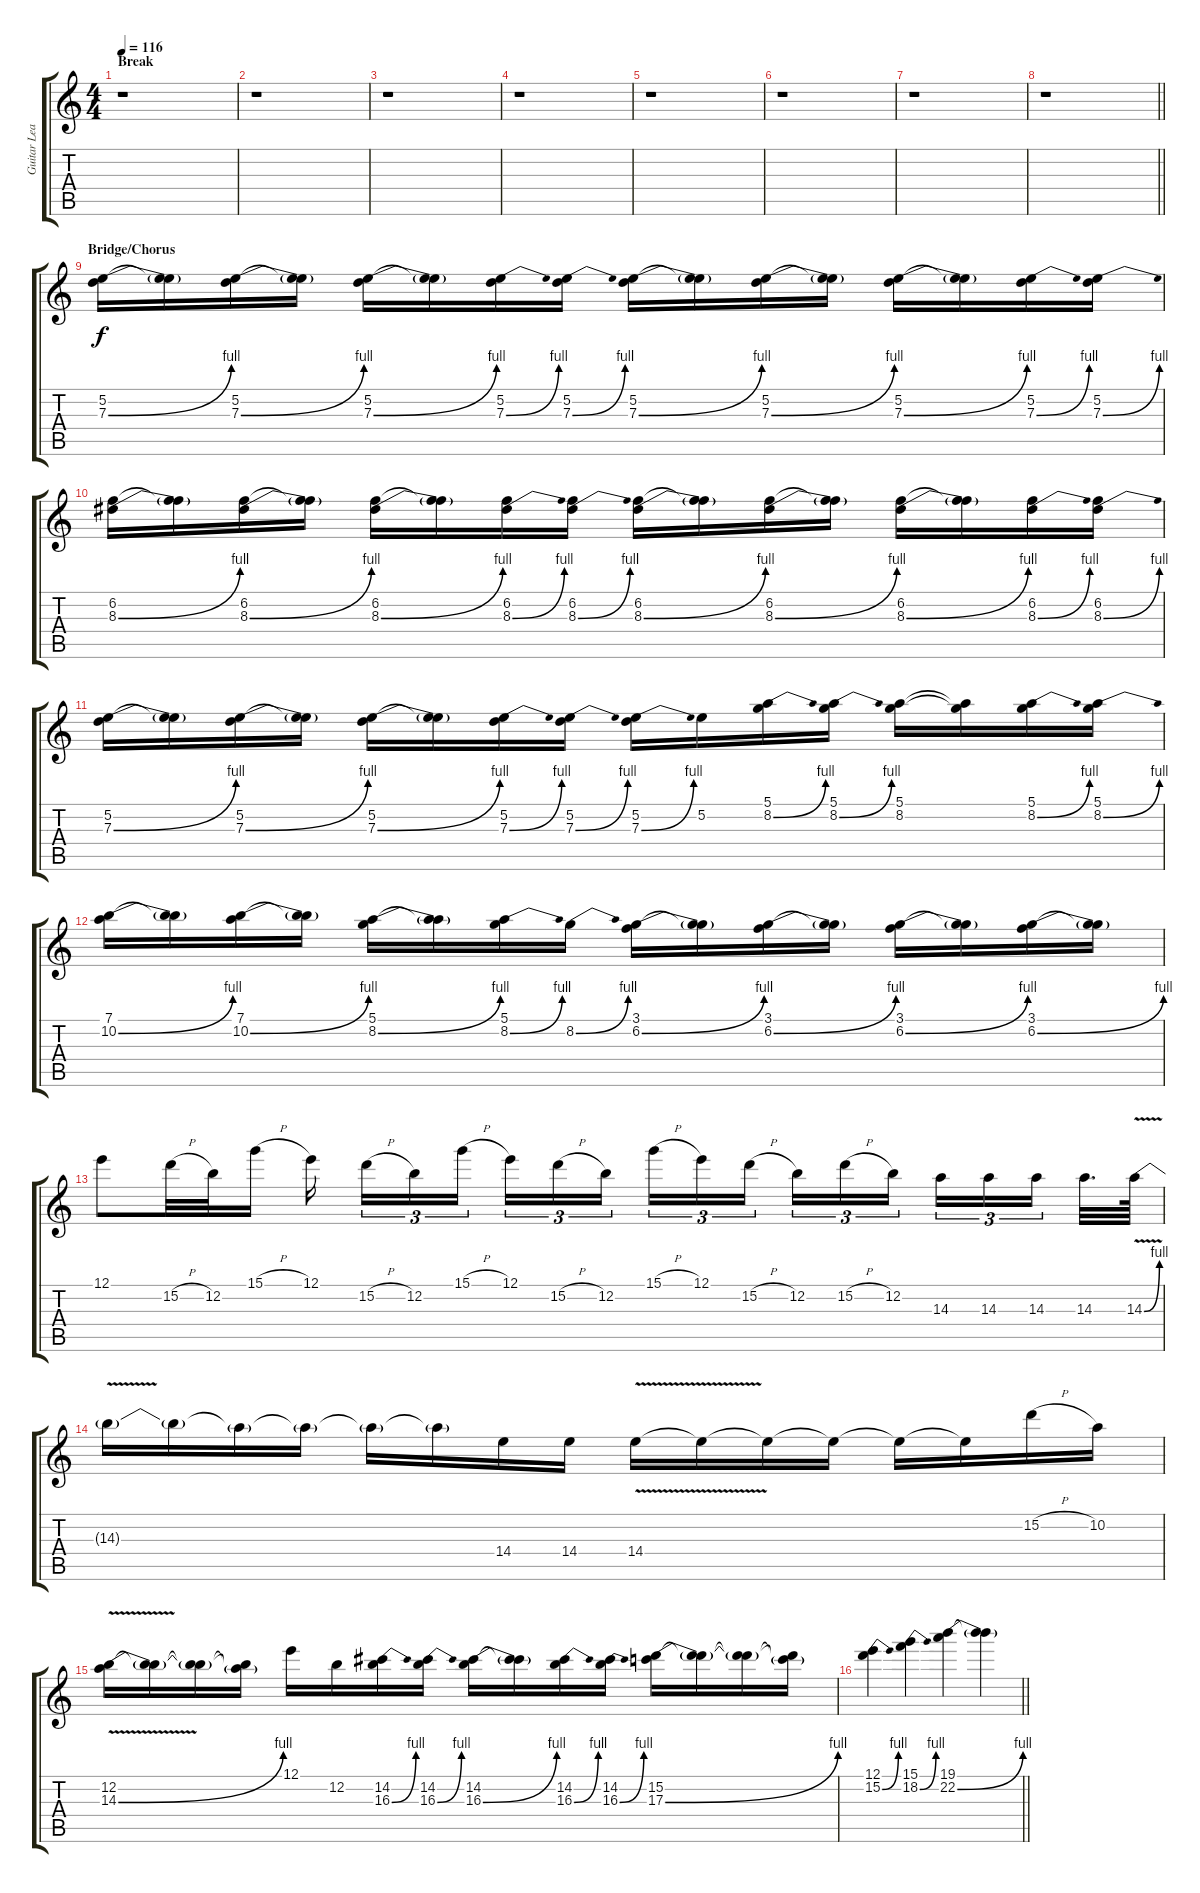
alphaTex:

\track ("Guitar Lead" "Guitar Lea") {instrument distortionguitar}
\staff {score tabs}
\tuning (E4 B3 G3 D3 A2 E2) {hide}
\ts (4 4)
\section ("" "Break")
\tempo 116
\clef g2
\ks c
r.1{dy f} |
r.1 |
r.1 |
r.1 |
r.1 |
r.1 |
r.1 |
\barLineRight lightlight
r.1 |
\section ("" "Bridge/Chorus")
(5.2 7.3{be (bend 0 0 60 4)}).16 (5.2{t} 7.3{t}).16 (5.2 7.3{be (bend 0 0 60 4)}).16 (5.2{t} 7.3{t}).16 (5.2 7.3{be (bend 0 0 60 4)}).16 (5.2{t} 7.3{t}).16 (5.2 7.3{be (bend 0 0 60 4)}).16 (5.2 7.3{be (bend 0 0 60 4)}).16 (5.2 7.3{be (bend 0 0 60 4)}).16 (5.2{t} 7.3{t}).16 (5.2 7.3{be (bend 0 0 60 4)}).16 (5.2{t} 7.3{t}).16 (5.2 7.3{be (bend 0 0 60 4)}).16 (5.2{t} 7.3{t}).16 (5.2 7.3{be (bend 0 0 60 4)}).16 (5.2 7.3{be (bend 0 0 60 4)}).16 |
(6.2 8.3{be (bend 0 0 60 4)}).16 (6.2{t} 8.3{t}).16 (6.2 8.3{be (bend 0 0 60 4)}).16 (6.2{t} 8.3{t}).16 (6.2 8.3{be (bend 0 0 60 4)}).16 (6.2{t} 8.3{t}).16 (6.2 8.3{be (bend 0 0 60 4)}).16 (6.2 8.3{be (bend 0 0 60 4)}).16 (6.2 8.3{be (bend 0 0 60 4)}).16 (6.2{t} 8.3{t}).16 (6.2 8.3{be (bend 0 0 60 4)}).16 (6.2{t} 8.3{t}).16 (6.2 8.3{be (bend 0 0 60 4)}).16 (6.2{t} 8.3{t}).16 (6.2 8.3{be (bend 0 0 60 4)}).16 (6.2 8.3{be (bend 0 0 60 4)}).16 |
(5.2 7.3{be (bend 0 0 60 4)}).16 (5.2{t} 7.3{t}).16 (5.2 7.3{be (bend 0 0 60 4)}).16 (5.2{t} 7.3{t}).16 (5.2 7.3{be (bend 0 0 60 4)}).16 (5.2{t} 7.3{t}).16 (5.2 7.3{be (bend 0 0 60 4)}).16 (5.2 7.3{be (bend 0 0 60 4)}).16 (5.2 7.3{be (bend 0 0 60 4)}).16 5.2.16 (5.1 8.2{be (bend 0 0 60 4)}).16 (5.1 8.2{be (bend 0 0 60 4)}).16 (5.1 8.2).16 (5.1{t} 8.2{t}).16 (5.1 8.2{be (bend 0 0 60 4)}).16 (5.1 8.2{be (bend 0 0 60 4)}).16 |
(7.1 10.2{be (bend 0 0 60 4)}).16 (7.1{t} 10.2{t}).16 (7.1 10.2{be (bend 0 0 60 4)}).16 (7.1{t} 10.2{t}).16 (5.1 8.2{be (bend 0 0 60 4)}).16 (5.1{t} 8.2{t}).16 (5.1 8.2{be (bend 0 0 60 4)}).16 8.2{be (bend 0 0 60 4)}.16 (3.1 6.2{be (bend 0 0 60 4)}).16 (3.1{t} 6.2{t}).16 (3.1 6.2{be (bend 0 0 60 4)}).16 (3.1{t} 6.2{t}).16 (3.1 6.2{be (bend 0 0 60 4)}).16 (3.1{t} 6.2{t}).16 (3.1 6.2{be (bend 0 0 60 4)}).16 (3.1{t} 6.2{t}).16 |
12.1.8 15.2{h}.32 12.2.32 15.1{h}.16 12.1.16{beam splitsecondary} 15.2{h}.16{tu (3 2)} 12.2.16{tu (3 2)} 15.1{h}.16{tu (3 2) beam splitsecondary} 12.1.16{tu (3 2)} 15.2{h}.16{tu (3 2)} 12.2.16{tu (3 2) beam splitsecondary} 15.1{h}.16{tu (3 2)} 12.1.16{tu (3 2)} 15.2{h}.16{tu (3 2) beam splitsecondary} 12.2.16{tu (3 2)} 15.2{h}.16{tu (3 2)} 12.2.16{tu (3 2) beam splitsecondary} 14.3.16{tu (3 2)} 14.3.16{tu (3 2)} 14.3.16{tu (3 2) beam splitsecondary} 14.3.32{d} 14.3{be (bend 0 0 60 4) v}.64 |
14.3{t}.16 14.3{t}.16 14.3{t}.16 14.3{t}.16 14.3{t}.16 14.3{t}.16 14.4.16 14.4.16 14.4{v}.16 14.4{t}.16 14.4{t}.16 14.4{t}.16 14.4{t}.16 14.4{t}.16 15.2{h}.16 10.2.16 |
(12.2{v} 14.3{be (bend 0 0 60 4) v}).16 (12.2{t} 14.3{t}).16 (12.2{t} 14.3{t}).16 (12.2{t} 14.3{t}).16 12.1.16 12.2.16 (14.2 16.3{be (bend 0 0 60 4)}).16 (14.2 16.3{be (bend 0 0 60 4)}).16 (14.2 16.3{be (bend 0 0 60 4)}).16 (14.2{t} 16.3{t}).16 (14.2 16.3{be (bend 0 0 60 4)}).16 (14.2 16.3{be (bend 0 0 60 4)}).16 (15.2 17.3{be (bend 0 0 60 4)}).16 (15.2{t} 17.3{t}).16 (15.2{t} 17.3{t}).16 (15.2{t} 17.3{t}).16 |
\barLineRight lightlight
(12.1 15.2{be (bend 0 0 60 4)}).4 (15.1 18.2{be (bend 0 0 60 4)}).4 (19.1 22.2{be (bend 0 0 60 4)}).4 (19.1{t} 22.2{t}).4
